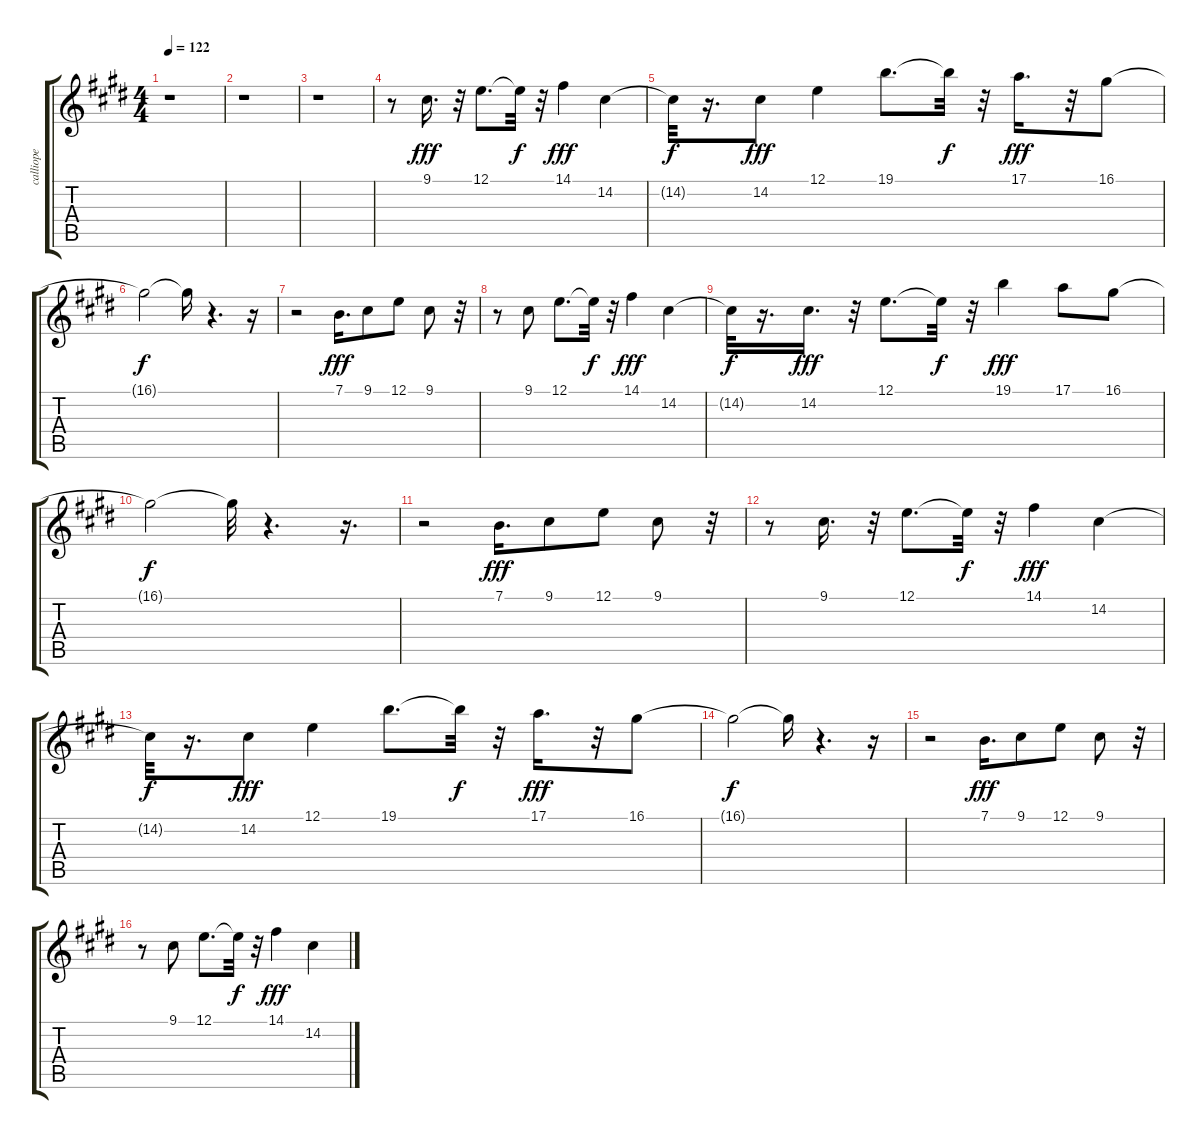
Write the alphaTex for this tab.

\track ("calliope" "calliope") {instrument lead3calliope}
\staff {score tabs}
\tuning (E4 B3 G3 D3 A2 E2) {hide}
\ts (4 4)
\tempo 122
\clef g2
\ks e
r.1{dy fff} |
r.1 |
r.1 |
r.8 9.1.16{d} r.32 12.1.8{d} 12.1{t}.32{dy f} r.32 14.1.4{dy fff} 14.2.4 |
14.2{t}.32{dy f} r.16{d} 14.2.8{dy fff} 12.1.4 19.1.8{d} 19.1{t}.32{dy f} r.32 17.1.16{d dy fff} r.32 16.1.8 |
16.1{t}.2{dy f} 16.1{t}.16 r.4{d} r.16 |
r.2 7.1.16{d dy fff} 9.1.8 12.1.8 9.1.8 r.32 |
r.8 9.1.8 12.1.8{d} 12.1{t}.32{dy f} r.32 14.1.4{dy fff} 14.2.4 |
14.2{t}.32{dy f} r.16{d} 14.2.16{d dy fff} r.32 12.1.8{d} 12.1{t}.32{dy f} r.32 19.1.4{dy fff} 17.1.8 16.1.8 |
16.1{t}.2{dy f} 16.1{t}.32 r.4{d} r.16{d} |
r.2 7.1.16{d dy fff} 9.1.8 12.1.8 9.1.8 r.32 |
r.8 9.1.16{d} r.32 12.1.8{d} 12.1{t}.32{dy f} r.32 14.1.4{dy fff} 14.2.4 |
14.2{t}.32{dy f} r.16{d} 14.2.8{dy fff} 12.1.4 19.1.8{d} 19.1{t}.32{dy f} r.32 17.1.16{d dy fff} r.32 16.1.8 |
16.1{t}.2{dy f} 16.1{t}.16 r.4{d} r.16 |
r.2 7.1.16{d dy fff} 9.1.8 12.1.8 9.1.8 r.32 |
r.8 9.1.8 12.1.8{d} 12.1{t}.32{dy f} r.32 14.1.4{dy fff} 14.2.4
